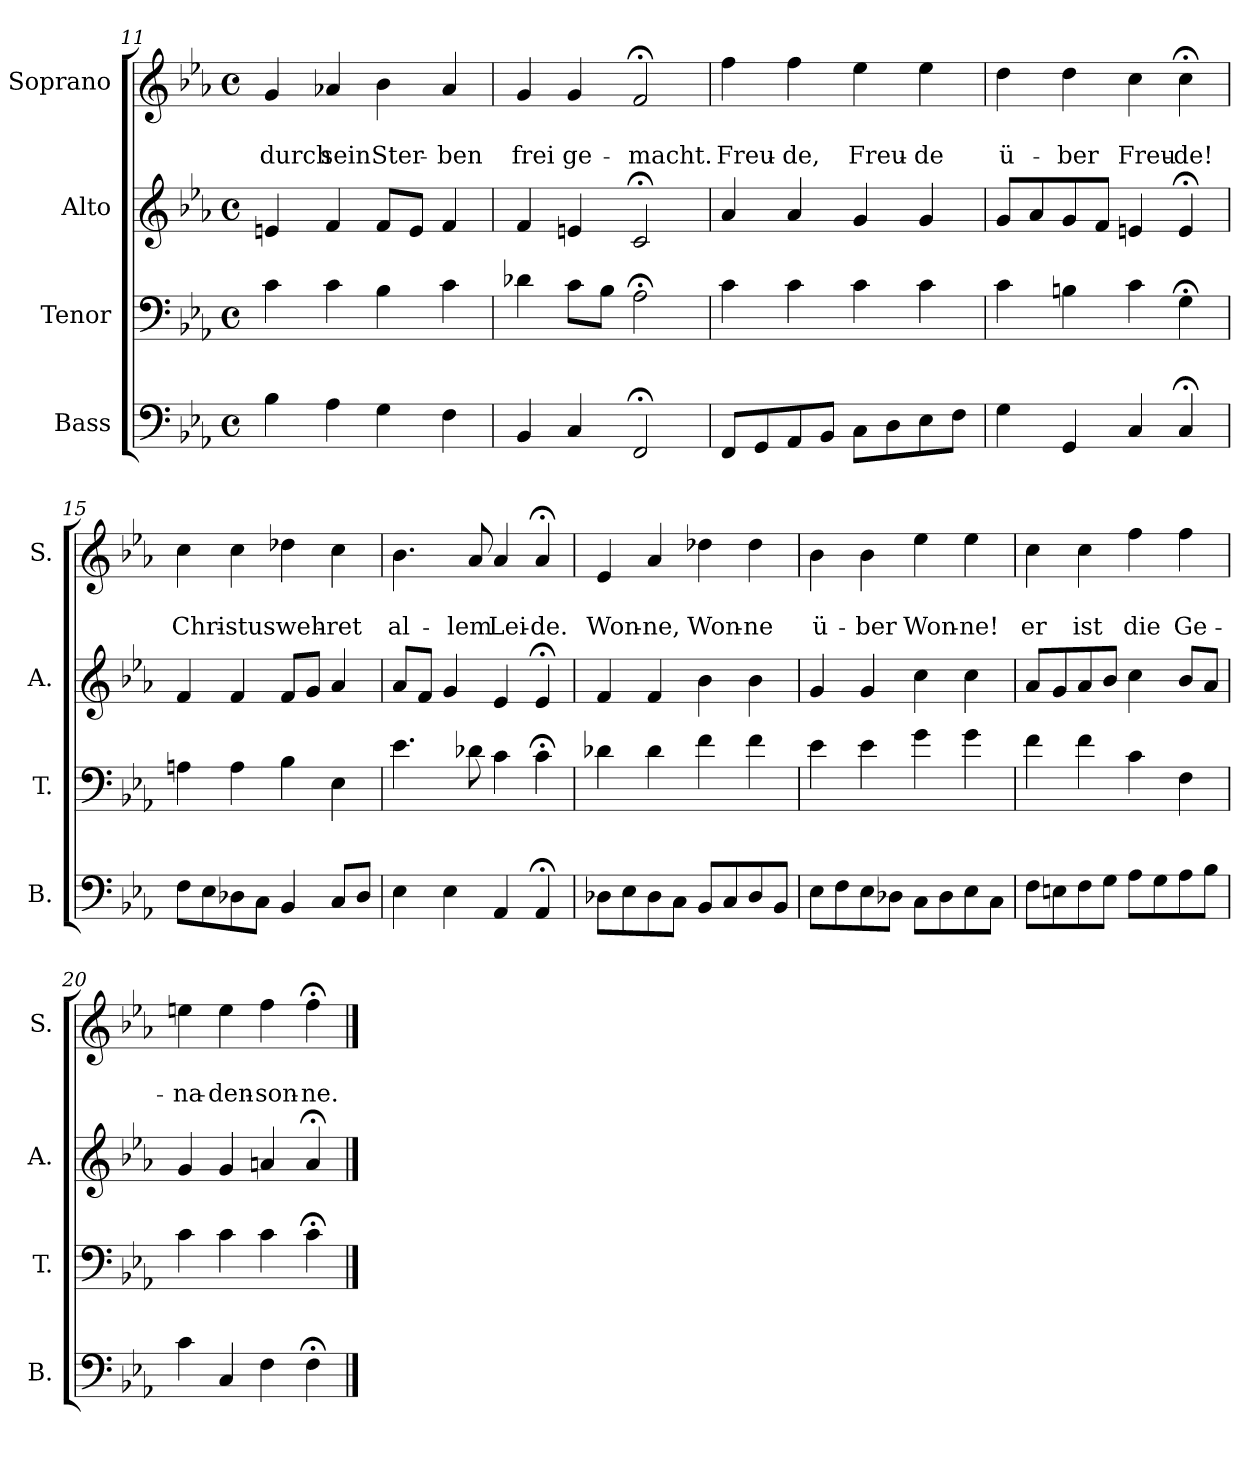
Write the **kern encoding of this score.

**kern	**kern	**kern	**kern	**text	**text
*part4	*part3	*part2	*part1	*part1	*part1
*staff4	*staff3	*staff2	*staff1	*staff1	*staff1
*I"Bass	*I"Tenor	*I"Alto	*I"Soprano	*	*
*I'B.	*I'T.	*I'A.	*I'S.	*	*
*clefF4	*clefF4	*clefG2	*clefG2	*	*
*k[b-e-a-]	*k[b-e-a-]	*k[b-e-a-]	*k[b-e-a-]	*	*
*E-:	*E-:	*E-:	*c:	*	*
*M4/4	*M4/4	*M4/4	*M4/4	*	*
*met(c)	*met(c)	*met(c)	*met(c)	*	*
=11	=11	=11	=11	=11	=11
4B-\	4c\	4en/	4g/	.	durch
4A-\	4c\	4f/	4a-X/	.	sein
4G\	4B-\	8f/L	4b-\	.	Ster-
.	.	8e/J	.	.	.
4F\	4c\	4f/	4a-/	.	-ben
=12	=12	=12	=12	=12	=12
4BB-/	4d-X\	4f/	4g/	.	frei
4C/	8c\L	4en/	4g/	.	ge-
.	8B-\J	.	.	.	.
2FF;</	2A-;<\	2c;</	2f;</	.	-macht.
!!LO:LB:g=z
=13	=13	=13	=13	=13	=13
8FF/L	4c\	4a-/	4ff\	.	Freu-
8GG/	.	.	.	.	.
8AA-/	4c\	4a-/	4ff\	.	-de,
8BB-/J	.	.	.	.	.
8C\L	4c\	4g/	4ee-\	.	Freu-
8D\	.	.	.	.	.
8E-\	4c\	4g/	4ee-\	.	-de
8F\J	.	.	.	.	.
=14	=14	=14	=14	=14	=14
4G\	4c\	8g/L	4dd\	.	ü-
.	.	8a-/	.	.	.
4GG/	4Bn\	8g/	4dd\	.	-ber
.	.	8f/J	.	.	.
4C/	4c\	4en/	4cc\	.	Freu-
4C;</	4G;<\	4e;</	4cc;<\	.	-de!
=15	=15	=15	=15	=15	=15
8F\L	4An\	4f/	4cc\	.	Chri-
8E-\	.	.	.	.	.
8D-X\	4A\	4f/	4cc\	.	-stus
8C\J	.	.	.	.	.
4BB-/	4B-\	8f/L	4dd-X\	.	weh-
.	.	8g/J	.	.	.
8C/L	4E-\	4a-/	4cc\	.	-ret
8D-/J	.	.	.	.	.
=16	=16	=16	=16	=16	=16
4E-\	4.e-\	8a-/L	4.b-\	.	al-
.	.	8f/J	.	.	.
4E-\	.	4g/	.	.	.
.	8d-X\	.	8a-/	.	-lem
4AA-/	4c\	4e-/	4a-/	.	Lei-
4AA-;</	4c;<\	4e-;</	4a-;</	.	-de.
!!LO:PB:g=z
=17	=17	=17	=17	=17	=17
8D-X\L	4d-X\	4f/	4e-/	.	Won-
8E-\	.	.	.	.	.
8D-\	4d-\	4f/	4a-/	.	-ne,
8C\J	.	.	.	.	.
8BB-/L	4f\	4b-\	4dd-X\	.	Won-
8C/	.	.	.	.	.
8D-/	4f\	4b-\	4dd-\	.	-ne
8BB-/J	.	.	.	.	.
=18	=18	=18	=18	=18	=18
8E-\L	4e-\	4g/	4b-\	.	ü-
8F\	.	.	.	.	.
8E-\	4e-\	4g/	4b-\	.	-ber
8D-X\J	.	.	.	.	.
8C\L	4g\	4cc\	4ee-\	.	Won-
8D-\	.	.	.	.	.
8E-\	4g\	4cc\	4ee-\	.	-ne!
8C\J	.	.	.	.	.
=19	=19	=19	=19	=19	=19
8F\L	4f\	8a-/L	4cc\	.	er
8En\	.	8g/	.	.	.
8F\	4f\	8a-/	4cc\	.	ist
8G\J	.	8b-/J	.	.	.
8A-\L	4c\	4cc\	4ff\	.	die
8G\	.	.	.	.	.
8A-\	4F\	8b-/L	4ff\	.	Ge-
8B-\J	.	8a-/J	.	.	.
=20	=20	=20	=20	=20	=20
4c\	4c\	4g/	4een\	.	-na-
4C/	4c\	4g/	4ee\	.	-den-
4F\	4c\	4an/	4ff\	.	-son-
4F;<\	4c;<\	4a;</	4ff;<\	.	-ne.
==	==	==	==	==	==
*-	*-	*-	*-	*-	*-
